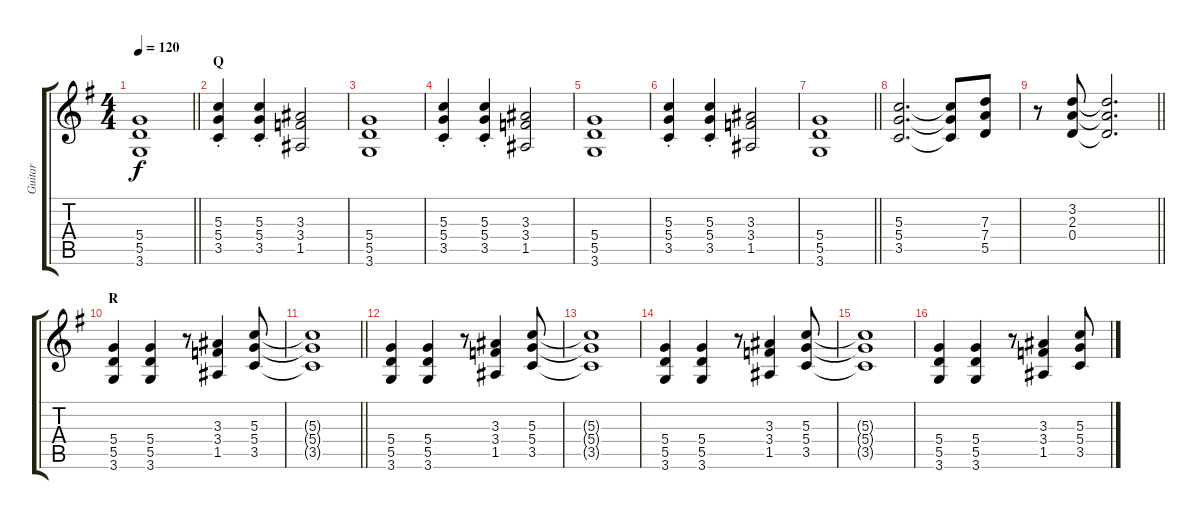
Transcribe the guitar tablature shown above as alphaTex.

\track ("Guitar" "Guitar") {instrument distortionguitar}
\staff {score tabs}
\tuning (E4 B3 G3 D3 A2 E2) {hide}
\ts (4 4)
\tempo 120
\clef g2
\barLineRight lightlight
\ks g
(5.4 5.5 3.6).1{dy f} |
\section ("" "Q")
(5.3{st} 5.4{st} 3.5{st}).4 (5.3{st} 5.4{st} 3.5{st}).4 (3.3 3.4 1.5).2 |
(5.4 5.5 3.6).1 |
(5.3{st} 5.4{st} 3.5{st}).4 (5.3{st} 5.4{st} 3.5{st}).4 (3.3 3.4 1.5).2 |
(5.4 5.5 3.6).1 |
(5.3{st} 5.4{st} 3.5{st}).4 (5.3{st} 5.4{st} 3.5{st}).4 (3.3 3.4 1.5).2 |
\barLineRight lightlight
(5.4 5.5 3.6).1 |
(5.3 5.4 3.5).2{d} (5.3{t} 5.4{t} 3.5{t}).8 (7.3 7.4 5.5).8 |
\barLineRight lightlight
r.8 (3.2 2.3 0.4).8 (3.2{t} 2.3{t} 0.4{t}).2{d} |
\section ("" "R")
(5.4 5.5 3.6).4 (5.4 5.5 3.6).4 r.8 (3.3 3.4 1.5).4 (5.3 5.4 3.5).8 |
\barLineRight lightlight
(5.3{t} 5.4{t} 3.5{t}).1 |
(5.4 5.5 3.6).4 (5.4 5.5 3.6).4 r.8 (3.3 3.4 1.5).4 (5.3 5.4 3.5).8 |
(5.3{t} 5.4{t} 3.5{t}).1 |
(5.4 5.5 3.6).4 (5.4 5.5 3.6).4 r.8 (3.3 3.4 1.5).4 (5.3 5.4 3.5).8 |
(5.3{t} 5.4{t} 3.5{t}).1 |
(5.4 5.5 3.6).4 (5.4 5.5 3.6).4 r.8 (3.3 3.4 1.5).4 (5.3 5.4 3.5).8
